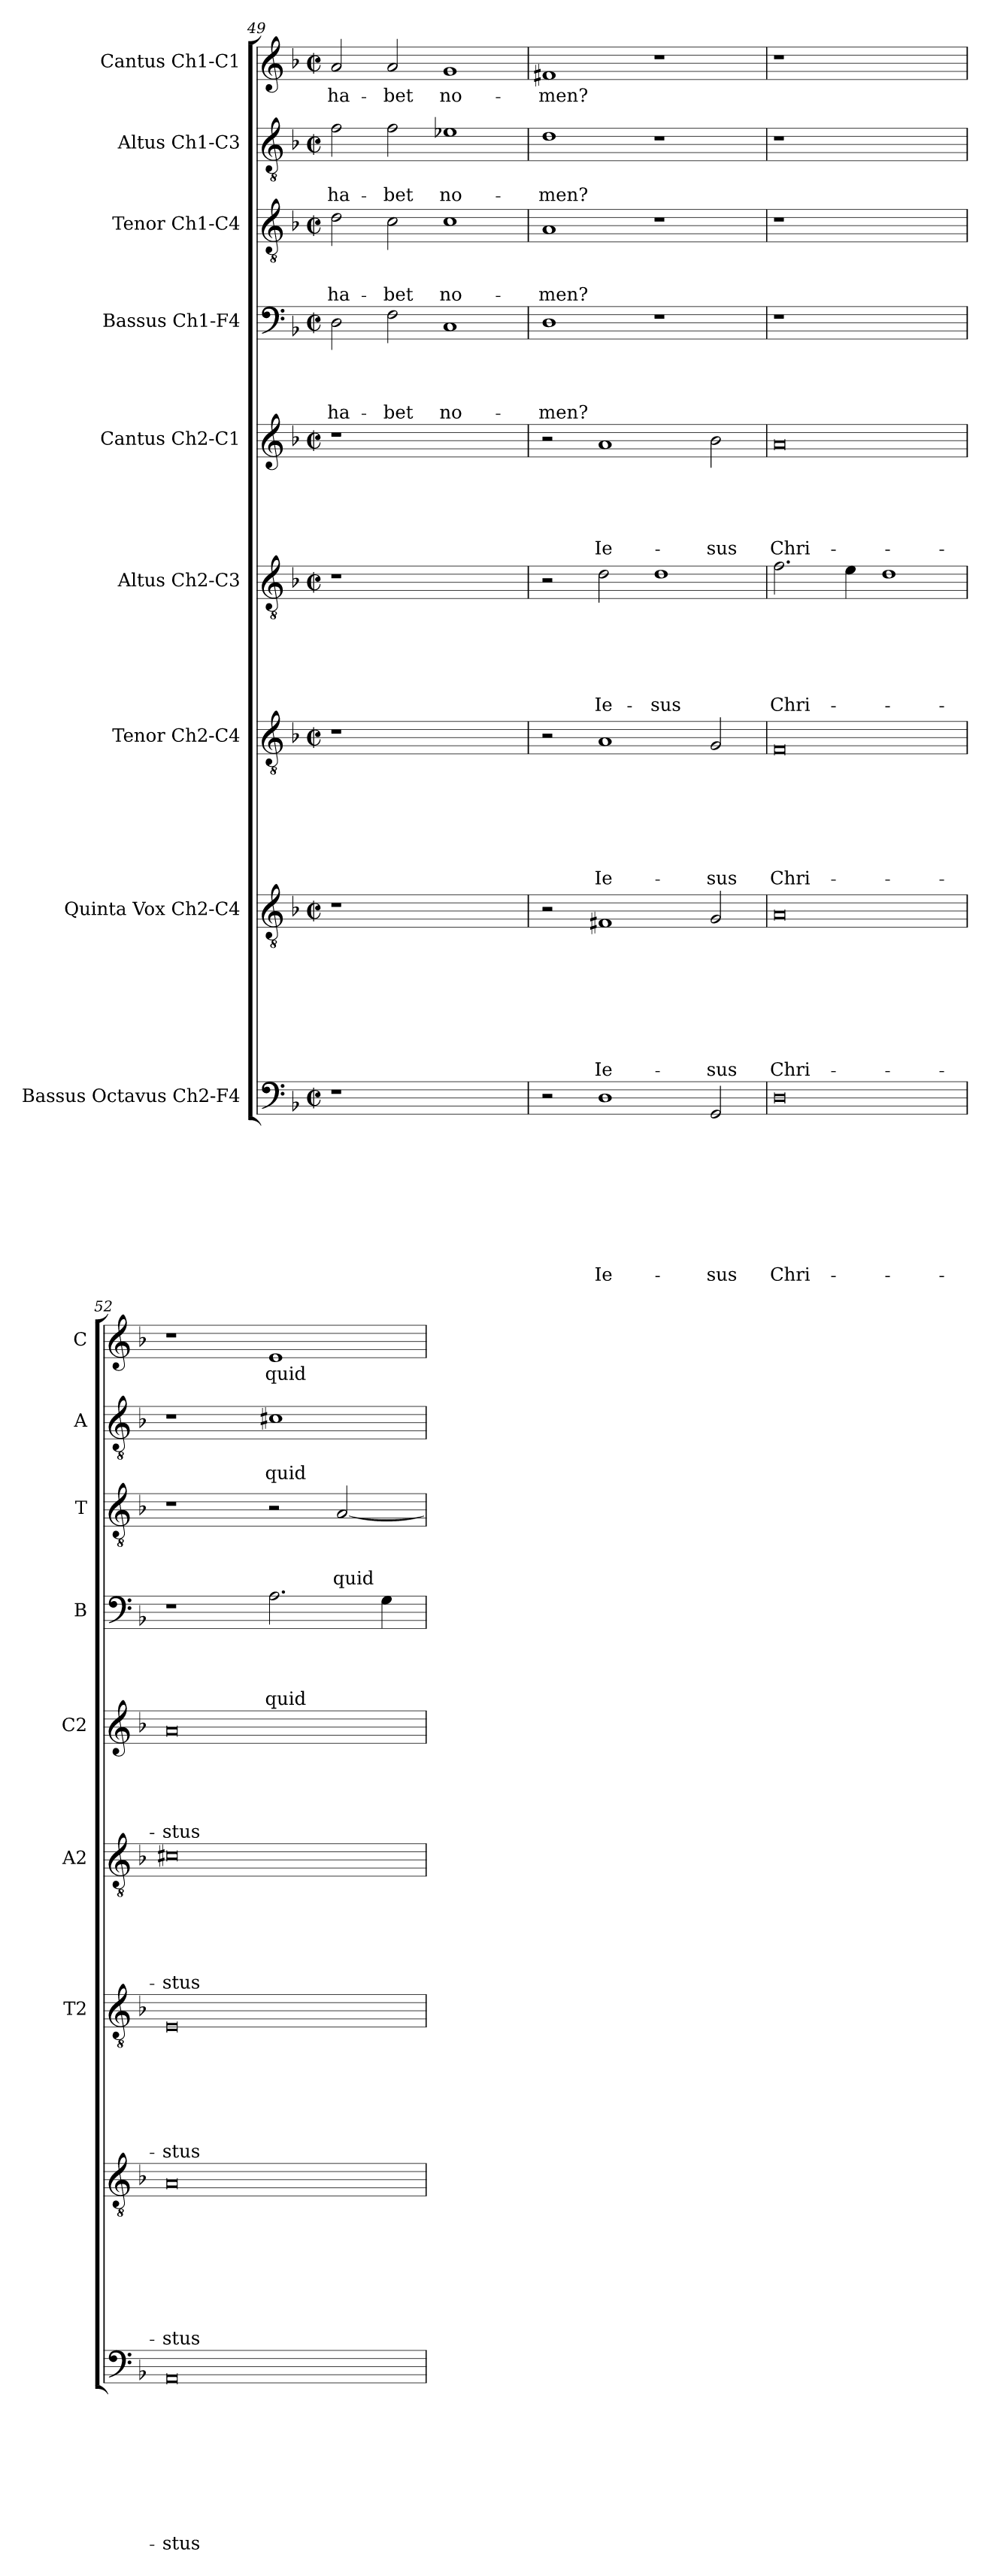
**kern	**text	**text	**text	**text	**text	**text	**text	**text	**text	**kern	**text	**text	**text	**text	**text	**text	**text	**text	**kern	**text	**text	**text	**text	**text	**text	**text	**kern	**text	**text	**text	**text	**text	**text	**kern	**text	**text	**text	**text	**text	**kern	**text	**text	**text	**text	**kern	**text	**text	**text	**kern	**text	**text	**kern	**text
*part9	*part9	*part9	*part9	*part9	*part9	*part9	*part9	*part9	*part9	*part8	*part8	*part8	*part8	*part8	*part8	*part8	*part8	*part8	*part7	*part7	*part7	*part7	*part7	*part7	*part7	*part7	*part6	*part6	*part6	*part6	*part6	*part6	*part6	*part5	*part5	*part5	*part5	*part5	*part5	*part4	*part4	*part4	*part4	*part4	*part3	*part3	*part3	*part3	*part2	*part2	*part2	*part1	*part1
*staff9	*staff9	*staff9	*staff9	*staff9	*staff9	*staff9	*staff9	*staff9	*staff9	*staff8	*staff8	*staff8	*staff8	*staff8	*staff8	*staff8	*staff8	*staff8	*staff7	*staff7	*staff7	*staff7	*staff7	*staff7	*staff7	*staff7	*staff6	*staff6	*staff6	*staff6	*staff6	*staff6	*staff6	*staff5	*staff5	*staff5	*staff5	*staff5	*staff5	*staff4	*staff4	*staff4	*staff4	*staff4	*staff3	*staff3	*staff3	*staff3	*staff2	*staff2	*staff2	*staff1	*staff1
*I"Bassus Octavus Ch2-F4	*	*	*	*	*	*	*	*	*	*I"Quinta Vox Ch2-C4	*	*	*	*	*	*	*	*	*I"Tenor Ch2-C4	*	*	*	*	*	*	*	*I"Altus Ch2-C3	*	*	*	*	*	*	*I"Cantus Ch2-C1	*	*	*	*	*	*I"Bassus Ch1-F4	*	*	*	*	*I"Tenor Ch1-C4	*	*	*	*I"Altus Ch1-C3	*	*	*I"Cantus Ch1-C1	*
*	*	*	*	*	*	*	*	*	*	*	*	*	*	*	*	*	*	*	*I'T2	*	*	*	*	*	*	*	*I'A2	*	*	*	*	*	*	*I'C2	*	*	*	*	*	*I'B	*	*	*	*	*I'T	*	*	*	*I'A	*	*	*I'C	*
*clefF4	*	*	*	*	*	*	*	*	*	*clefGv2	*	*	*	*	*	*	*	*	*clefGv2	*	*	*	*	*	*	*	*clefGv2	*	*	*	*	*	*	*clefG2	*	*	*	*	*	*clefF4	*	*	*	*	*clefGv2	*	*	*	*clefGv2	*	*	*clefG2	*
*k[b-]	*	*	*	*	*	*	*	*	*	*k[b-]	*	*	*	*	*	*	*	*	*k[b-]	*	*	*	*	*	*	*	*k[b-]	*	*	*	*	*	*	*k[b-]	*	*	*	*	*	*k[b-]	*	*	*	*	*k[b-]	*	*	*	*k[b-]	*	*	*k[b-]	*
*F:	*	*	*	*	*	*	*	*	*	*F:	*	*	*	*	*	*	*	*	*F:	*	*	*	*	*	*	*	*F:	*	*	*	*	*	*	*F:	*	*	*	*	*	*F:	*	*	*	*	*F:	*	*	*	*F:	*	*	*F:	*
*M2/2	*	*	*	*	*	*	*	*	*	*M2/2	*	*	*	*	*	*	*	*	*M2/2	*	*	*	*	*	*	*	*M2/2	*	*	*	*	*	*	*M2/2	*	*	*	*	*	*M2/2	*	*	*	*	*M2/2	*	*	*	*M2/2	*	*	*M2/2	*
*met(c|)	*	*	*	*	*	*	*	*	*	*met(c|)	*	*	*	*	*	*	*	*	*met(c|)	*	*	*	*	*	*	*	*met(c|)	*	*	*	*	*	*	*met(c|)	*	*	*	*	*	*met(c|)	*	*	*	*	*met(c|)	*	*	*	*met(c|)	*	*	*met(c|)	*
=49	=49	=49	=49	=49	=49	=49	=49	=49	=49	=49	=49	=49	=49	=49	=49	=49	=49	=49	=49	=49	=49	=49	=49	=49	=49	=49	=49	=49	=49	=49	=49	=49	=49	=49	=49	=49	=49	=49	=49	=49	=49	=49	=49	=49	=49	=49	=49	=49	=49	=49	=49	=49	=49
!	!	!	!	!	!	!	!	!	!	!	!	!	!	!	!	!	!	!	!	!	!	!	!	!	!	!	!	!	!	!	!	!	!	!	!	!	!	!	!	!	!	!	!	!LO:LY:b	!	!	!	!LO:LY:b	!	!	!LO:LY:b	!	!LO:LY:b
1r	.	.	.	.	.	.	.	.	.	1r	.	.	.	.	.	.	.	.	1r	.	.	.	.	.	.	.	1r	.	.	.	.	.	.	1r	.	.	.	.	.	2D\	.	.	.	ha-	2d\	.	.	ha-	2f\	.	ha-	2a/	ha-
!	!	!	!	!	!	!	!	!	!	!	!	!	!	!	!	!	!	!	!	!	!	!	!	!	!	!	!	!	!	!	!	!	!	!	!	!	!	!	!	!	!	!	!	!LO:LY:b	!	!	!	!LO:LY:b	!	!	!LO:LY:b	!	!LO:LY:b
.	.	.	.	.	.	.	.	.	.	.	.	.	.	.	.	.	.	.	.	.	.	.	.	.	.	.	.	.	.	.	.	.	.	.	.	.	.	.	.	2F\	.	.	.	-bet	2c\	.	.	-bet	2f\	.	-bet	2a/	-bet
!	!	!	!	!	!	!	!	!	!	!	!	!	!	!	!	!	!	!	!	!	!	!	!	!	!	!	!	!	!	!	!	!	!	!	!	!	!	!	!	!	!	!	!	!LO:LY:b	!	!	!	!LO:LY:b	!	!	!LO:LY:b	!	!LO:LY:b
1ryy	.	.	.	.	.	.	.	.	.	1ryy	.	.	.	.	.	.	.	.	1ryy	.	.	.	.	.	.	.	1ryy	.	.	.	.	.	.	1ryy	.	.	.	.	.	1C	.	.	.	no-	1c	.	.	no-	1e-X	.	no-	1g	no-
=50	=50	=50	=50	=50	=50	=50	=50	=50	=50	=50	=50	=50	=50	=50	=50	=50	=50	=50	=50	=50	=50	=50	=50	=50	=50	=50	=50	=50	=50	=50	=50	=50	=50	=50	=50	=50	=50	=50	=50	=50	=50	=50	=50	=50	=50	=50	=50	=50	=50	=50	=50	=50	=50
!	!	!	!	!	!	!	!	!	!	!	!	!	!	!	!	!	!	!	!	!	!	!	!	!	!	!	!	!	!	!	!	!	!	!	!	!	!	!	!	!	!	!	!	!LO:LY:b	!	!	!	!LO:LY:b	!	!	!LO:LY:b	!	!LO:LY:b
2r	.	.	.	.	.	.	.	.	.	2r	.	.	.	.	.	.	.	.	2r	.	.	.	.	.	.	.	2r	.	.	.	.	.	.	2r	.	.	.	.	.	1D	.	.	.	-men?	1A	.	.	-men?	1d	.	-men?	1f#X	-men?
!	!	!	!	!	!	!	!	!	!LO:LY:b	!	!	!	!	!	!	!	!	!LO:LY:b	!	!	!	!	!	!	!	!LO:LY:b	!	!	!	!	!	!	!LO:LY:b	!	!	!	!	!	!LO:LY:b	!	!	!	!	!	!	!	!	!	!	!	!	!	!
1D	.	.	.	.	.	.	.	.	Ie-	1F#X	.	.	.	.	.	.	.	Ie-	1A	.	.	.	.	.	.	Ie-	2d\	.	.	.	.	.	Ie-	1a	.	.	.	.	Ie-	.	.	.	.	.	.	.	.	.	.	.	.	.	.
!	!	!	!	!	!	!	!	!	!	!	!	!	!	!	!	!	!	!	!	!	!	!	!	!	!	!	!	!	!	!	!	!	!LO:LY:b	!	!	!	!	!	!	!	!	!	!	!	!	!	!	!	!	!	!	!	!
.	.	.	.	.	.	.	.	.	.	.	.	.	.	.	.	.	.	.	.	.	.	.	.	.	.	.	1d	.	.	.	.	.	-sus	.	.	.	.	.	.	1r	.	.	.	.	1r	.	.	.	1r	.	.	1r	.
!	!	!	!	!	!	!	!	!	!LO:LY:b	!	!	!	!	!	!	!	!	!LO:LY:b	!	!	!	!	!	!	!	!LO:LY:b	!	!	!	!	!	!	!	!	!	!	!	!	!LO:LY:b	!	!	!	!	!	!	!	!	!	!	!	!	!	!
2GG/	.	.	.	.	.	.	.	.	-sus	2G/	.	.	.	.	.	.	.	-sus	2G/	.	.	.	.	.	.	-sus	.	.	.	.	.	.	.	2b-\	.	.	.	.	-sus	.	.	.	.	.	.	.	.	.	.	.	.	.	.
=51	=51	=51	=51	=51	=51	=51	=51	=51	=51	=51	=51	=51	=51	=51	=51	=51	=51	=51	=51	=51	=51	=51	=51	=51	=51	=51	=51	=51	=51	=51	=51	=51	=51	=51	=51	=51	=51	=51	=51	=51	=51	=51	=51	=51	=51	=51	=51	=51	=51	=51	=51	=51	=51
!	!	!	!	!	!	!	!	!	!LO:LY:b	!	!	!	!	!	!	!	!	!LO:LY:b	!	!	!	!	!	!	!	!LO:LY:b	!	!	!	!	!	!	!LO:LY:b	!	!	!	!	!	!LO:LY:b	!	!	!	!	!	!	!	!	!	!	!	!	!	!
0D	.	.	.	.	.	.	.	.	Chri-	0A	.	.	.	.	.	.	.	Chri-	0F	.	.	.	.	.	.	Chri-	2.f\	.	.	.	.	.	Chri-	0a	.	.	.	.	Chri-	1r	.	.	.	.	1r	.	.	.	1r	.	.	1r	.
.	.	.	.	.	.	.	.	.	.	.	.	.	.	.	.	.	.	.	.	.	.	.	.	.	.	.	4e\	.	.	.	.	.	.	.	.	.	.	.	.	.	.	.	.	.	.	.	.	.	.	.	.	.	.
.	.	.	.	.	.	.	.	.	.	.	.	.	.	.	.	.	.	.	.	.	.	.	.	.	.	.	1d	.	.	.	.	.	.	.	.	.	.	.	.	1ryy	.	.	.	.	1ryy	.	.	.	1ryy	.	.	1ryy	.
=52	=52	=52	=52	=52	=52	=52	=52	=52	=52	=52	=52	=52	=52	=52	=52	=52	=52	=52	=52	=52	=52	=52	=52	=52	=52	=52	=52	=52	=52	=52	=52	=52	=52	=52	=52	=52	=52	=52	=52	=52	=52	=52	=52	=52	=52	=52	=52	=52	=52	=52	=52	=52	=52
!	!	!	!	!	!	!	!	!	!LO:LY:b	!	!	!	!	!	!	!	!	!LO:LY:b	!	!	!	!	!	!	!	!LO:LY:b	!	!	!	!	!	!	!LO:LY:b	!	!	!	!	!	!LO:LY:b	!	!	!	!	!	!	!	!	!	!	!	!	!	!
0AA	.	.	.	.	.	.	.	.	-stus	0A	.	.	.	.	.	.	.	-stus	0E	.	.	.	.	.	.	-stus	0c#X	.	.	.	.	.	-stus	0a	.	.	.	.	-stus	1r	.	.	.	.	1r	.	.	.	1r	.	.	1r	.
!	!	!	!	!	!	!	!	!	!	!	!	!	!	!	!	!	!	!	!	!	!	!	!	!	!	!	!	!	!	!	!	!	!	!	!	!	!	!	!	!	!	!	!	!LO:LY:b	!	!	!	!	!	!	!LO:LY:b	!	!LO:LY:b
.	.	.	.	.	.	.	.	.	.	.	.	.	.	.	.	.	.	.	.	.	.	.	.	.	.	.	.	.	.	.	.	.	.	.	.	.	.	.	.	2.A\	.	.	.	quid	2r	.	.	.	1c#X	.	quid	1e	quid
!	!	!	!	!	!	!	!	!	!	!	!	!	!	!	!	!	!	!	!	!	!	!	!	!	!	!	!	!	!	!	!	!	!	!	!	!	!	!	!	!	!	!	!	!	!	!	!	!LO:LY:b	!	!	!	!	!
.	.	.	.	.	.	.	.	.	.	.	.	.	.	.	.	.	.	.	.	.	.	.	.	.	.	.	.	.	.	.	.	.	.	.	.	.	.	.	.	.	.	.	.	.	[2A/	.	.	quid	.	.	.	.	.
.	.	.	.	.	.	.	.	.	.	.	.	.	.	.	.	.	.	.	.	.	.	.	.	.	.	.	.	.	.	.	.	.	.	.	.	.	.	.	.	4G\	.	.	.	.	.	.	.	.	.	.	.	.	.
=	=	=	=	=	=	=	=	=	=	=	=	=	=	=	=	=	=	=	=	=	=	=	=	=	=	=	=	=	=	=	=	=	=	=	=	=	=	=	=	=	=	=	=	=	=	=	=	=	=	=	=	=	=
*-	*-	*-	*-	*-	*-	*-	*-	*-	*-	*-	*-	*-	*-	*-	*-	*-	*-	*-	*-	*-	*-	*-	*-	*-	*-	*-	*-	*-	*-	*-	*-	*-	*-	*-	*-	*-	*-	*-	*-	*-	*-	*-	*-	*-	*-	*-	*-	*-	*-	*-	*-	*-	*-
